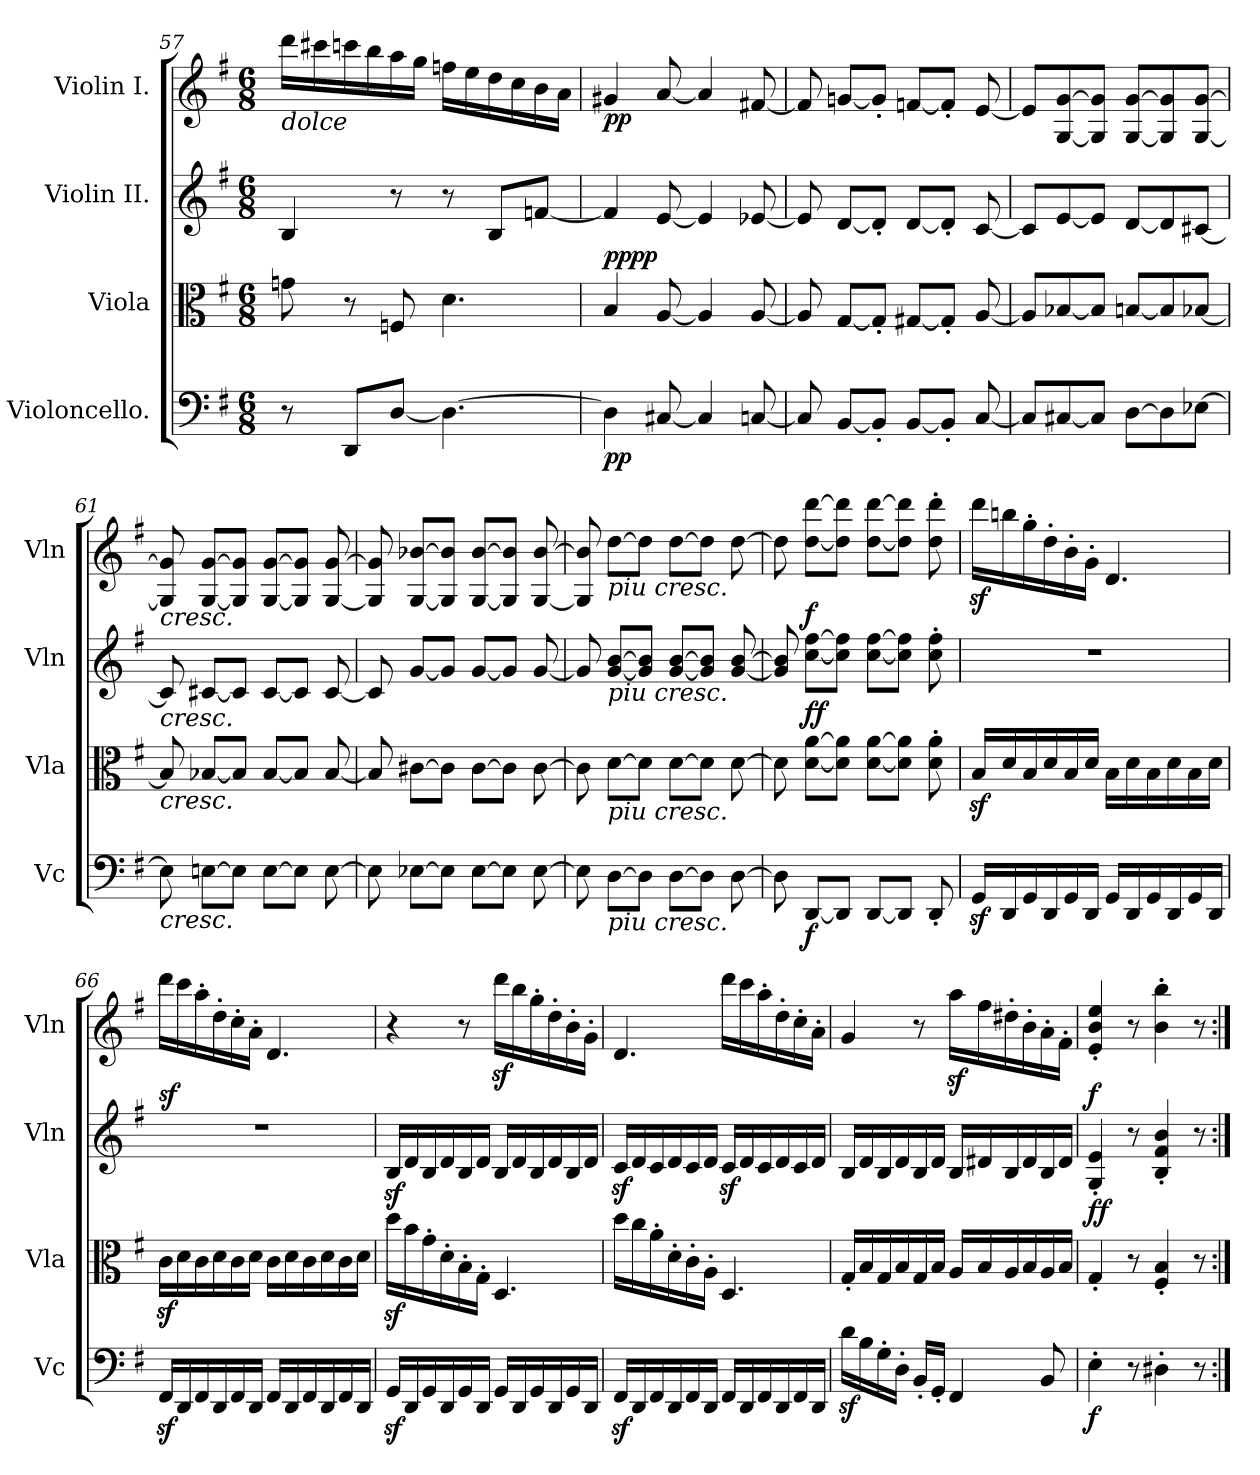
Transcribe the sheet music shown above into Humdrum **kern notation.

**kern	**dynam	**kern	**dynam	**kern	**dynam	**kern	**dynam
*part4	*part4	*part3	*part3	*part2	*part2	*part1	*part1
*staff4	*staff4	*staff3	*staff3	*staff2	*staff2	*staff1	*staff1
*I"Violoncello.	*	*I"Viola	*	*I"Violin II.	*	*I"Violin I.	*
*I'Vc	*	*I'Vla	*	*I'Vln	*	*I'Vln	*
*clefF4	*	*clefC3	*	*clefG2	*	*clefG2	*
*k[f#]	*	*k[f#]	*	*k[f#]	*	*k[f#]	*
*M6/8	*	*M6/8	*	*M6/8	*	*M6/8	*
=57	=57	=57	=57	=57	=57	=57	=57
!	!	!	!	!	!	!LO:TX:b:i:t=dolce	!
8r	.	8gn\	.	4B/	.	16ddd\LL	.
.	.	.	.	.	.	16ccc#X\	.
8DD/L	.	8r	.	.	.	16cccn\	.
.	.	.	.	.	.	16bb\	.
[8D/J	.	8Fn/	.	8r	.	16aa\	.
.	.	.	.	.	.	16gg\JJ	.
4.D\_	.	4.d\	.	8r	.	16ffn\LL	.
.	.	.	.	.	.	16ee\	.
.	.	.	.	8B/L	.	16dd\	.
.	.	.	.	.	.	16cc\	.
.	.	.	.	[8fn/J	.	16b\	.
.	.	.	.	.	.	16a\JJ	.
!!LO:LB:g=z
=58	=58	=58	=58	=58	=58	=58	=58
!	!LO:DY:b	!	!LO:DY:b	!	!	!	!
!	!	!	!LO:DY:n=1:a	!	!	!	!LO:DY:b
4D\]	pp	4B/	pp pp	4f/]	.	4g#X/	pp
[8C#X/	.	[8A/	.	[8e/	.	[8a/	.
4C#/]	.	4A/]	.	4e/]	.	4a/]	.
[8Cn/	.	[8A/	.	[8e-X/	.	[8f#X/	.
=59	=59	=59	=59	=59	=59	=59	=59
8C/]	.	8A/]	.	8e-/]	.	8f#/]	.
[8BB/L	.	[8G/L	.	[8d/L	.	[8gn/L	.
8BB'/J]	.	8G'/J]	.	8d'/J]	.	8g'/J]	.
[8BB/L	.	[8G#X/L	.	[8d/L	.	[8fn/L	.
8BB'/J]	.	8G#'/J]	.	8d'/J]	.	8f'/J]	.
[8C/	.	[8A/	.	[8c/	.	[8e/	.
!!LO:PB:g=z
=60	=60	=60	=60	=60	=60	=60	=60
8C/L]	.	8A/L]	.	8c/L]	.	8e/L]	.
[8C#X/	.	[8B-X/	.	[8e/	.	[8G/ [8g/	.
8C#/J]	.	8B-/J]	.	8e/J]	.	8G/] 8g/]J	.
[8D\L	.	[8Bn/L	.	[8d/L	.	[8G/ [8g/L	.
8D\]	.	8B/]	.	8d/]	.	8G/] 8g/]	.
[8E-X\J	.	[8B-X/J	.	[8c#X/J	.	[8G/ [8g/J	.
=61	=61	=61	=61	=61	=61	=61	=61
!	!	!	!	!	!	!LO:TX:b:i:t=cresc.	!
!	!	!	!	!LO:TX:b:i:t=cresc.	!	!	!
!	!	!LO:TX:b:i:t=cresc.	!	!	!	!	!
!LO:TX:b:i:t=cresc.	!	!	!	!	!	!	!
8E-\]	.	8B-/]	.	8c#/]	.	8G/] 8g/]	.
[8En\L	.	[8B-X/L	.	[8c#X/L	.	[8G/ [8g/L	.
8E\J]	.	8B-/J]	.	8c#/J]	.	8G/] 8g/]J	.
[8E\L	.	[8B-/L	.	[8c#/L	.	[8G/ [8g/L	.
8E\J]	.	8B-/J]	.	8c#/J]	.	8G/] 8g/]J	.
[8E\	.	[8B-/	.	[8c#/	.	[8G/ [8g/	.
=62	=62	=62	=62	=62	=62	=62	=62
8E\]	.	8B-/]	.	8c#/]	.	8G/] 8g/]	.
[8E-X\L	.	[8c#X\L	.	[8g/L	.	[8G/ [8b-X/L	.
8E-\J]	.	8c#\J]	.	8g/J]	.	8G/] 8b-/]J	.
[8E-\L	.	[8c#\L	.	[8g/L	.	[8G/ [8b-/L	.
8E-\J]	.	8c#\J]	.	8g/J]	.	8G/] 8b-/]J	.
[8E-\	.	[8c#\	.	[8g/	.	[8G/ [8b-/	.
=63	=63	=63	=63	=63	=63	=63	=63
8E-\]	.	8c#\]	.	8g/]	.	8G/] 8b-/]	.
!	!	!	!	!	!	!LO:TX:b:i:t=piu cresc.	!
!	!	!	!	!LO:TX:b:i:t=piu cresc.	!	!	!
!	!	!LO:TX:b:i:t=piu cresc.	!	!	!	!	!
!LO:TX:b:i:t=piu cresc.	!	!	!	!	!	!	!
[8D\L	.	[8d\L	.	[8g/ [8b/L	.	[8dd\L	.
8D\J]	.	8d\J]	.	8g/] 8b/]J	.	8dd\J]	.
[8D\L	.	[8d\L	.	[8g/ [8b/L	.	[8dd\L	.
8D\J]	.	8d\J]	.	8g/] 8b/]J	.	8dd\J]	.
[8D\	.	[8d\	.	[8g/ [8b/	.	[8dd\	.
!!LO:LB:g=z
=64	=64	=64	=64	=64	=64	=64	=64
8D\]	.	8d\]	.	8g/] 8b/]	.	8dd\]	.
!	!LO:DY:b	!	!LO:DY:b	!	!	!	!
!	!	!	!LO:DY:n=1:a	!	!LO:DY:a	!	!
[8DD/L	f	[8d\ [8a\L	f f	[8cc\ [8ff#\L	f	[8dd\ [8ddd\L	.
8DD/J]	.	8d\] 8a\]J	.	8cc\] 8ff#\]J	.	8dd\] 8ddd\]J	.
[8DD/L	.	[8d\ [8a\L	.	[8cc\ [8ff#\L	.	[8dd\ [8ddd\L	.
8DD/J]	.	8d\] 8a\]J	.	8cc\] 8ff#\]J	.	8dd\] 8ddd\]J	.
8DD'/	.	8d\' 8a\'	.	8cc\' 8ff#\'	.	8dd\' 8ddd\'	.
=65	=65	=65	=65	=65	=65	=65	=65
16GGz</LL	.	16Bz</LL	.	2.r	.	16dddz>\LL	.
16DD/	.	16d/	.	.	.	16bbn\	.
16GG/	.	16B/	.	.	.	16gg'\	.
16DD/	.	16d/	.	.	.	16dd'\	.
16GG/	.	16B/	.	.	.	16b'\	.
16DD/JJ	.	16d/JJ	.	.	.	16g'\JJ	.
16GG/LL	.	16B\LL	.	.	.	4.d/	.
16DD/	.	16d\	.	.	.	.	.
16GG/	.	16B\	.	.	.	.	.
16DD/	.	16d\	.	.	.	.	.
16GG/	.	16B\	.	.	.	.	.
16DD/JJ	.	16d\JJ	.	.	.	.	.
=66	=66	=66	=66	=66	=66	=66	=66
!	!	!	!	!	!LO:DY:a	!	!
16FF#z</LL	.	16cz<\LL	.	2.r	sf	16ddd\LL	.
16DD/	.	16d\	.	.	.	16ccc\	.
16FF#/	.	16c\	.	.	.	16aa'\	.
16DD/	.	16d\	.	.	.	16dd'\	.
16FF#/	.	16c\	.	.	.	16cc'\	.
16DD/JJ	.	16d\JJ	.	.	.	16a'\JJ	.
16FF#/LL	.	16c\LL	.	.	.	4.d/	.
16DD/	.	16d\	.	.	.	.	.
16FF#/	.	16c\	.	.	.	.	.
16DD/	.	16d\	.	.	.	.	.
16FF#/	.	16c\	.	.	.	.	.
16DD/JJ	.	16d\JJ	.	.	.	.	.
!!LO:LB:g=z
=67	=67	=67	=67	=67	=67	=67	=67
16GGz</LL	.	16ddz<\LL	.	16Bz>/LL	.	4r	.
16DD/	.	16b\	.	16d/	.	.	.
16GG/	.	16g'\	.	16B/	.	.	.
16DD/	.	16d'\	.	16d/	.	.	.
16GG/	.	16B'\	.	16B/	.	8r	.
16DD/JJ	.	16G'\JJ	.	16d/JJ	.	.	.
16GG/LL	.	4.D/	.	16B/LL	.	16dddz<\LL	.
16DD/	.	.	.	16d/	.	16bb\	.
16GG/	.	.	.	16B/	.	16gg'\	.
16DD/	.	.	.	16d/	.	16dd'\	.
16GG/	.	.	.	16B/	.	16b'\	.
16DD/JJ	.	.	.	16d/JJ	.	16g'\JJ	.
=68	=68	=68	=68	=68	=68	=68	=68
16FF#z>/LL	.	16dd\LL	.	16cz</LL	.	4.d/	.
16DD/	.	16cc\	.	16d/	.	.	.
16FF#/	.	16a'\	.	16c/	.	.	.
16DD/	.	16d'\	.	16d/	.	.	.
16FF#/	.	16c'\	.	16c/	.	.	.
16DD/JJ	.	16A'\JJ	.	16d/JJ	.	.	.
16FF#/LL	.	4.D/	.	16cz>/LL	.	16ddd\LL	.
16DD/	.	.	.	16d/	.	16ccc\	.
16FF#/	.	.	.	16c/	.	16aa'\	.
16DD/	.	.	.	16d/	.	16dd'\	.
16FF#/	.	.	.	16c/	.	16cc'\	.
16DD/JJ	.	.	.	16d/JJ	.	16a'\JJ	.
=69	=69	=69	=69	=69	=69	=69	=69
16dz<\LL	.	16G'/LL	.	16B/LL	.	4g/	.
16B\	.	16B/	.	16d/	.	.	.
16G'\	.	16G/	.	16B/	.	.	.
16D'\JJ	.	16B/	.	16d/	.	.	.
16BB'/LL	.	16G/	.	16B/	.	8r	.
16GG'/JJ	.	16B/JJ	.	16d/JJ	.	.	.
4FF#/	.	16A/LL	.	16B/LL	.	16aaz<\LL	.
.	.	16B/	.	16d#X/	.	16ff#\	.
.	.	16A/	.	16B/	.	16dd#X'\	.
.	.	16B/	.	16d#/	.	16b'\	.
8BB/	.	16A/	.	16B/	.	16a'\	.
.	.	16B/JJ	.	16d#/JJ	.	16f#'\JJ	.
!!LO:PB:g=z
=70	=70	=70	=70	=70	=70	=70	=70
!	!LO:DY:b	!	!LO:DY:b	!	!	!	!
!	!	!	!LO:DY:n=1:a	!	!LO:DY:a	!	!
4E'\	f	4G'/	f f	4G/' 4e/'	f	4e/' 4b/' 4ee/'	.
8r	.	8r	.	8r	.	8r	.
4D#X'\	.	4F#/' 4B/'	.	4B/' 4f#/' 4b/'	.	4b\' 4bb\'	.
8r	.	8r	.	8r	.	8r	.
=:|!	=:|!	=:|!	=:|!	=:|!	=:|!	=:|!	=:|!
*-	*-	*-	*-	*-	*-	*-	*-
